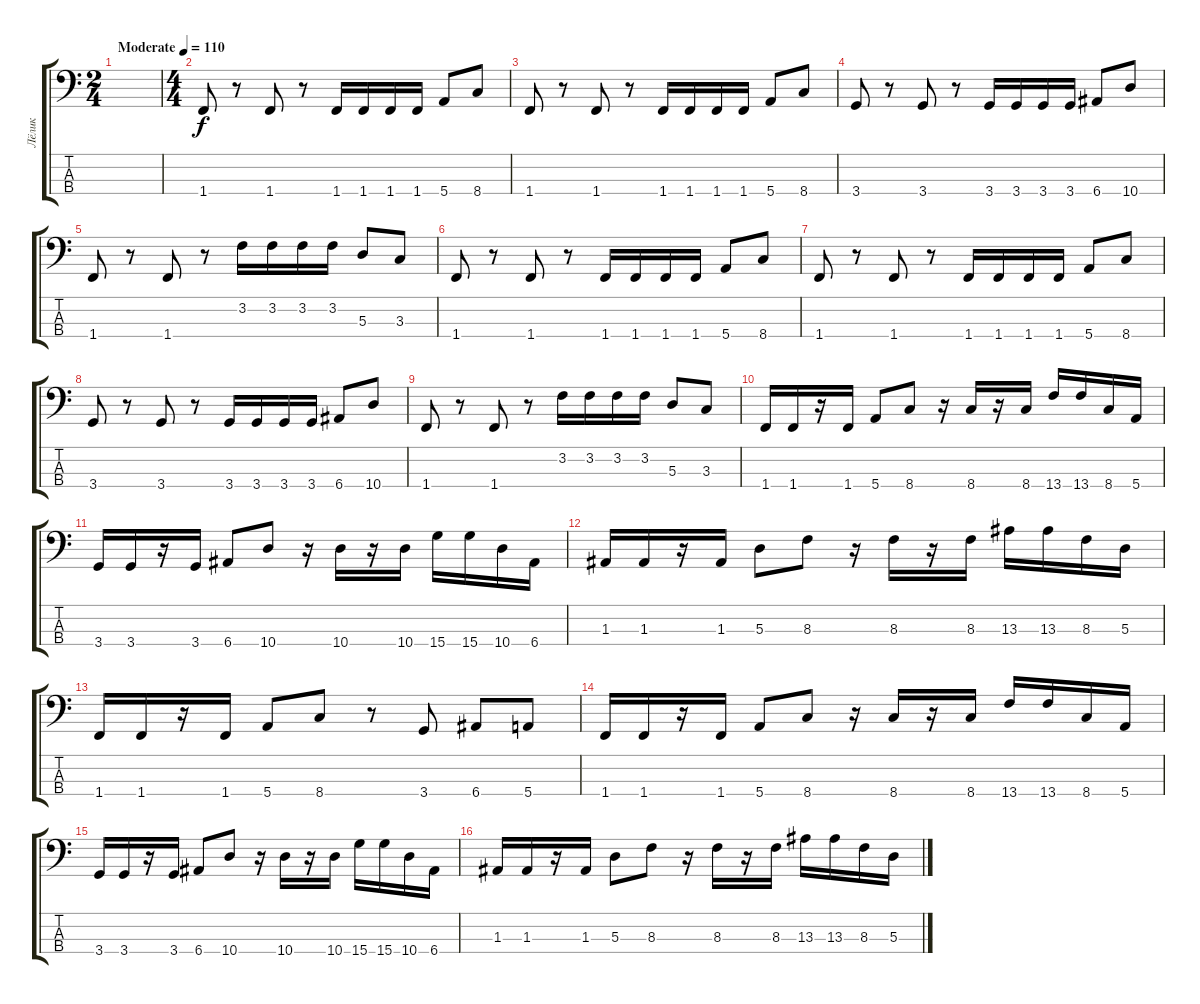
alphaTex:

\track ("Лёлик" "Лёлик") {instrument electricbassfinger}
\staff {score tabs}
\tuning (G2 D2 A1 E1) {hide}
\ts (2 4)
\tempo (110 "Moderate")
\clef f4
\ks c
|
\ts (4 4)
1.4.8 r.8 1.4.8 r.8 1.4.16 1.4.16 1.4.16 1.4.16 5.4.8 8.4.8 |
1.4.8 r.8 1.4.8 r.8 1.4.16 1.4.16 1.4.16 1.4.16 5.4.8 8.4.8 |
3.4.8 r.8 3.4.8 r.8 3.4.16 3.4.16 3.4.16 3.4.16 6.4.8 10.4.8 |
1.4.8 r.8 1.4.8 r.8 3.2.16 3.2.16 3.2.16 3.2.16 5.3.8 3.3.8 |
1.4.8 r.8 1.4.8 r.8 1.4.16 1.4.16 1.4.16 1.4.16 5.4.8 8.4.8 |
1.4.8 r.8 1.4.8 r.8 1.4.16 1.4.16 1.4.16 1.4.16 5.4.8 8.4.8 |
3.4.8 r.8 3.4.8 r.8 3.4.16 3.4.16 3.4.16 3.4.16 6.4.8 10.4.8 |
1.4.8 r.8 1.4.8 r.8 3.2.16 3.2.16 3.2.16 3.2.16 5.3.8 3.3.8 |
1.4.16 1.4.16 r.16 1.4.16 5.4.8 8.4.8 r.16 8.4.16 r.16 8.4.16 13.4.16 13.4.16 8.4.16 5.4.16 |
3.4.16 3.4.16 r.16 3.4.16 6.4.8 10.4.8 r.16 10.4.16 r.16 10.4.16 15.4.16 15.4.16 10.4.16 6.4.16 |
1.3.16 1.3.16 r.16 1.3.16 5.3.8 8.3.8 r.16 8.3.16 r.16 8.3.16 13.3.16 13.3.16 8.3.16 5.3.16 |
1.4.16 1.4.16 r.16 1.4.16 5.4.8 8.4.8 r.8 3.4.8 6.4.8 5.4.8 |
1.4.16 1.4.16 r.16 1.4.16 5.4.8 8.4.8 r.16 8.4.16 r.16 8.4.16 13.4.16 13.4.16 8.4.16 5.4.16 |
3.4.16 3.4.16 r.16 3.4.16 6.4.8 10.4.8 r.16 10.4.16 r.16 10.4.16 15.4.16 15.4.16 10.4.16 6.4.16 |
1.3.16 1.3.16 r.16 1.3.16 5.3.8 8.3.8 r.16 8.3.16 r.16 8.3.16 13.3.16 13.3.16 8.3.16 5.3.16
